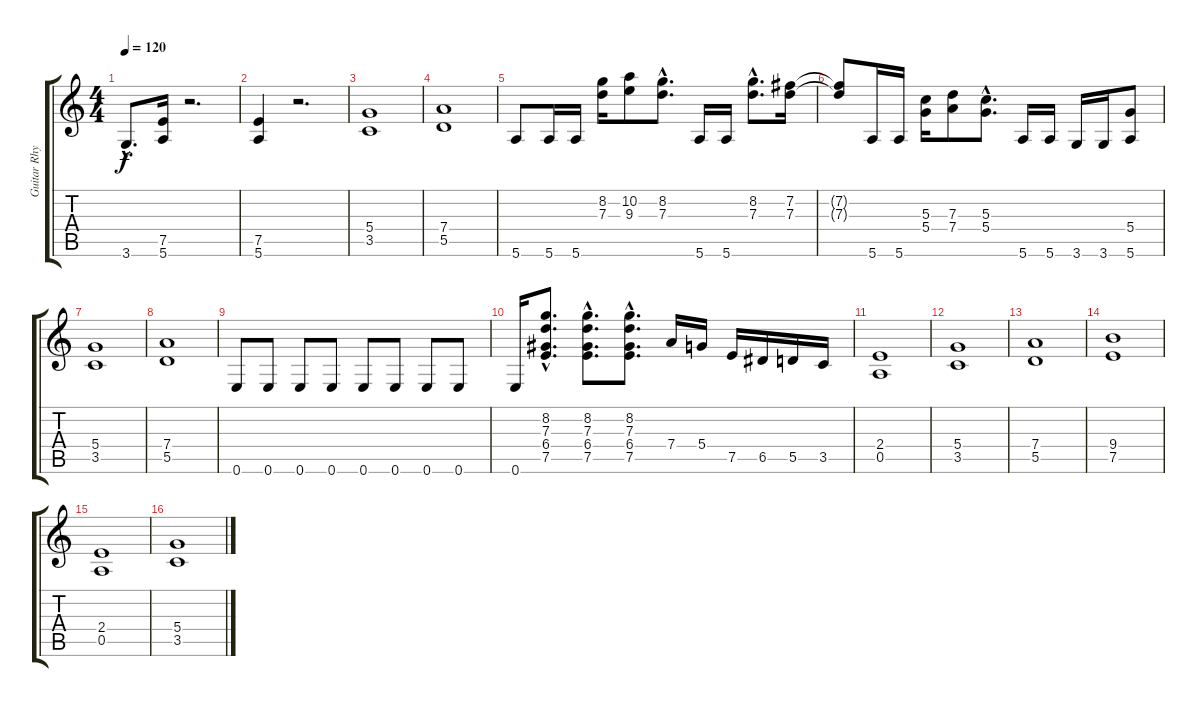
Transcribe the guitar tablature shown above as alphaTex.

\track ("Guitar Rhythm" "Guitar Rhy") {instrument distortionguitar}
\staff {score tabs}
\tuning (E4 B3 G3 D3 A2 E2) {hide}
\ts (4 4)
\tempo 120
\clef g2
\ks c
3.6{hac}.8{d dy f} (7.5 5.6).16 r.2{d} |
(7.5 5.6).4 r.2{d} |
(5.4 3.5).1 |
(7.4 5.5).1 |
5.6.8 5.6.16 5.6.16 (8.2 7.3).16 (10.2 9.3).8 (8.2{hac} 7.3{hac}).8{d} 5.6.16 5.6.16 (8.2{hac} 7.3{hac}).8{d} (7.2 7.3).16 |
(7.2{t} 7.3{t}).8 5.6.16 5.6.16 (5.3 5.4).16 (7.3 7.4).8 (5.3{hac} 5.4{hac}).8{d} 5.6.16 5.6.16 3.6.16 3.6.16 (5.4 5.6).8 |
(5.4 3.5).1 |
(7.4 5.5).1 |
0.6.8 0.6.8 0.6.8 0.6.8 0.6.8 0.6.8 0.6.8 0.6.8 |
0.6.16 (8.2{hac} 7.3{hac} 6.4{hac} 7.5{hac}).8{d} (8.2{hac} 7.3{hac} 6.4{hac} 7.5{hac}).8{d} (8.2{hac} 7.3{hac} 6.4{hac} 7.5{hac}).8{d} 7.4.16 5.4.16 7.5.16 6.5.16 5.5.16 3.5.16 |
(2.4 0.5).1 |
(5.4 3.5).1 |
(7.4 5.5).1 |
(9.4 7.5).1 |
(2.4 0.5).1 |
(5.4 3.5).1
